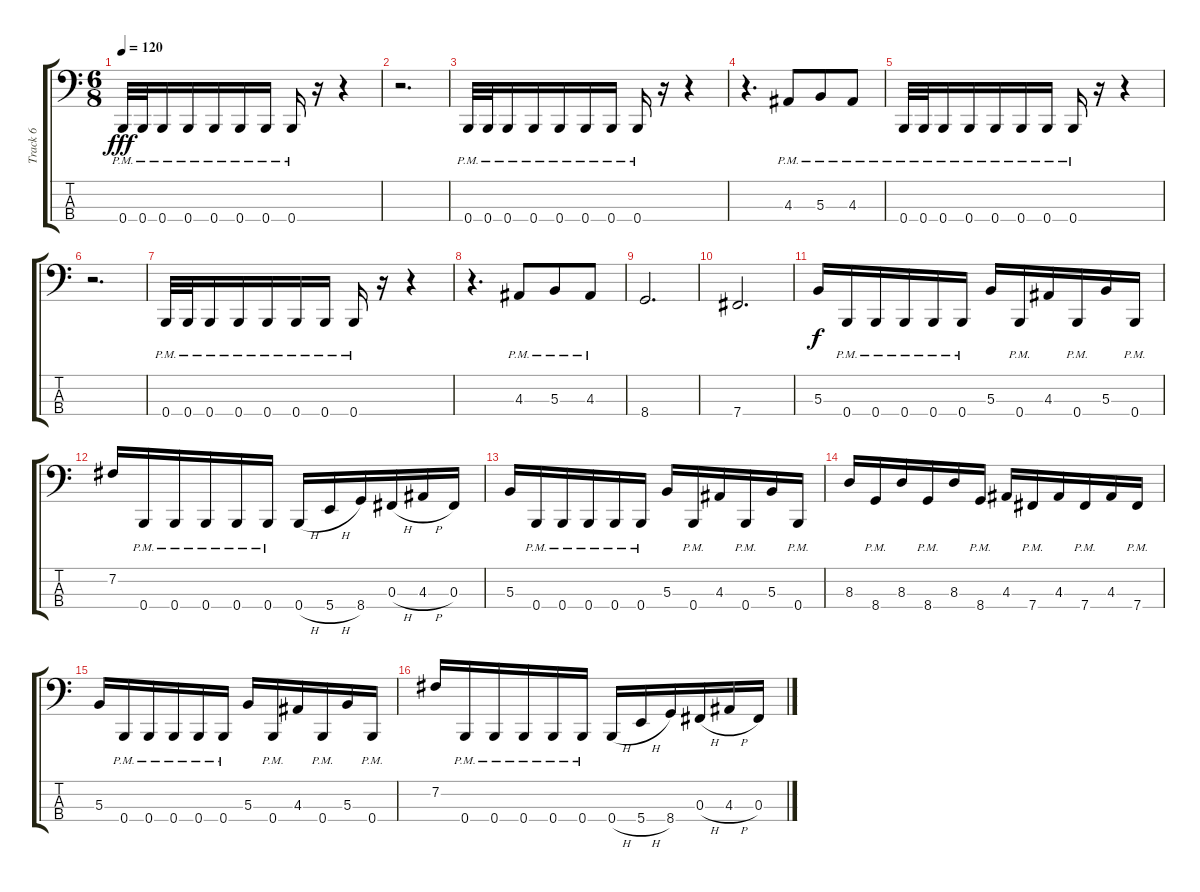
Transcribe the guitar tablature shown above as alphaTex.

\track ("Track 6" "Track 6") {instrument electricbassfinger}
\staff {score tabs}
\tuning (E2 B1 Gb1 B0) {hide}
\ts (6 8)
\tempo 120
\clef f4
\ks c
0.4{pm}.32{dy fff} 0.4{pm}.32 0.4{pm}.16 0.4{pm}.16 0.4{pm}.16 0.4{pm}.16 0.4{pm}.16 0.4{pm}.16 r.16 r.4 |
r.2{d} |
0.4{pm}.32 0.4{pm}.32 0.4{pm}.16 0.4{pm}.16 0.4{pm}.16 0.4{pm}.16 0.4{pm}.16 0.4{pm}.16 r.16 r.4 |
r.4{d} 4.3{pm}.8 5.3{pm}.8 4.3{pm}.8 |
0.4{pm}.32 0.4{pm}.32 0.4{pm}.16 0.4{pm}.16 0.4{pm}.16 0.4{pm}.16 0.4{pm}.16 0.4{pm}.16 r.16 r.4 |
r.2{d} |
0.4{pm}.32 0.4{pm}.32 0.4{pm}.16 0.4{pm}.16 0.4{pm}.16 0.4{pm}.16 0.4{pm}.16 0.4{pm}.16 r.16 r.4 |
r.4{d} 4.3{pm}.8 5.3{pm}.8 4.3{pm}.8 |
8.4.2{d} |
7.4.2{d} |
5.3.16{dy f} 0.4{pm}.16 0.4{pm}.16 0.4{pm}.16 0.4{pm}.16 0.4{pm}.16 5.3.16 0.4{pm}.16 4.3.16 0.4{pm}.16 5.3.16 0.4{pm}.16 |
7.2.16 0.4{pm}.16 0.4{pm}.16 0.4{pm}.16 0.4{pm}.16 0.4{pm}.16 0.4{h}.16 5.4{h}.16 8.4.16 0.3{h}.16 4.3{h}.16 0.3.16 |
5.3.16 0.4{pm}.16 0.4{pm}.16 0.4{pm}.16 0.4{pm}.16 0.4{pm}.16 5.3.16 0.4{pm}.16 4.3.16 0.4{pm}.16 5.3.16 0.4{pm}.16 |
8.3.16 8.4{pm}.16 8.3.16 8.4{pm}.16 8.3.16 8.4{pm}.16 4.3.16 7.4{pm}.16 4.3.16 7.4{pm}.16 4.3.16 7.4{pm}.16 |
5.3.16 0.4{pm}.16 0.4{pm}.16 0.4{pm}.16 0.4{pm}.16 0.4{pm}.16 5.3.16 0.4{pm}.16 4.3.16 0.4{pm}.16 5.3.16 0.4{pm}.16 |
7.2.16 0.4{pm}.16 0.4{pm}.16 0.4{pm}.16 0.4{pm}.16 0.4{pm}.16 0.4{h}.16 5.4{h}.16 8.4.16 0.3{h}.16 4.3{h}.16 0.3.16
